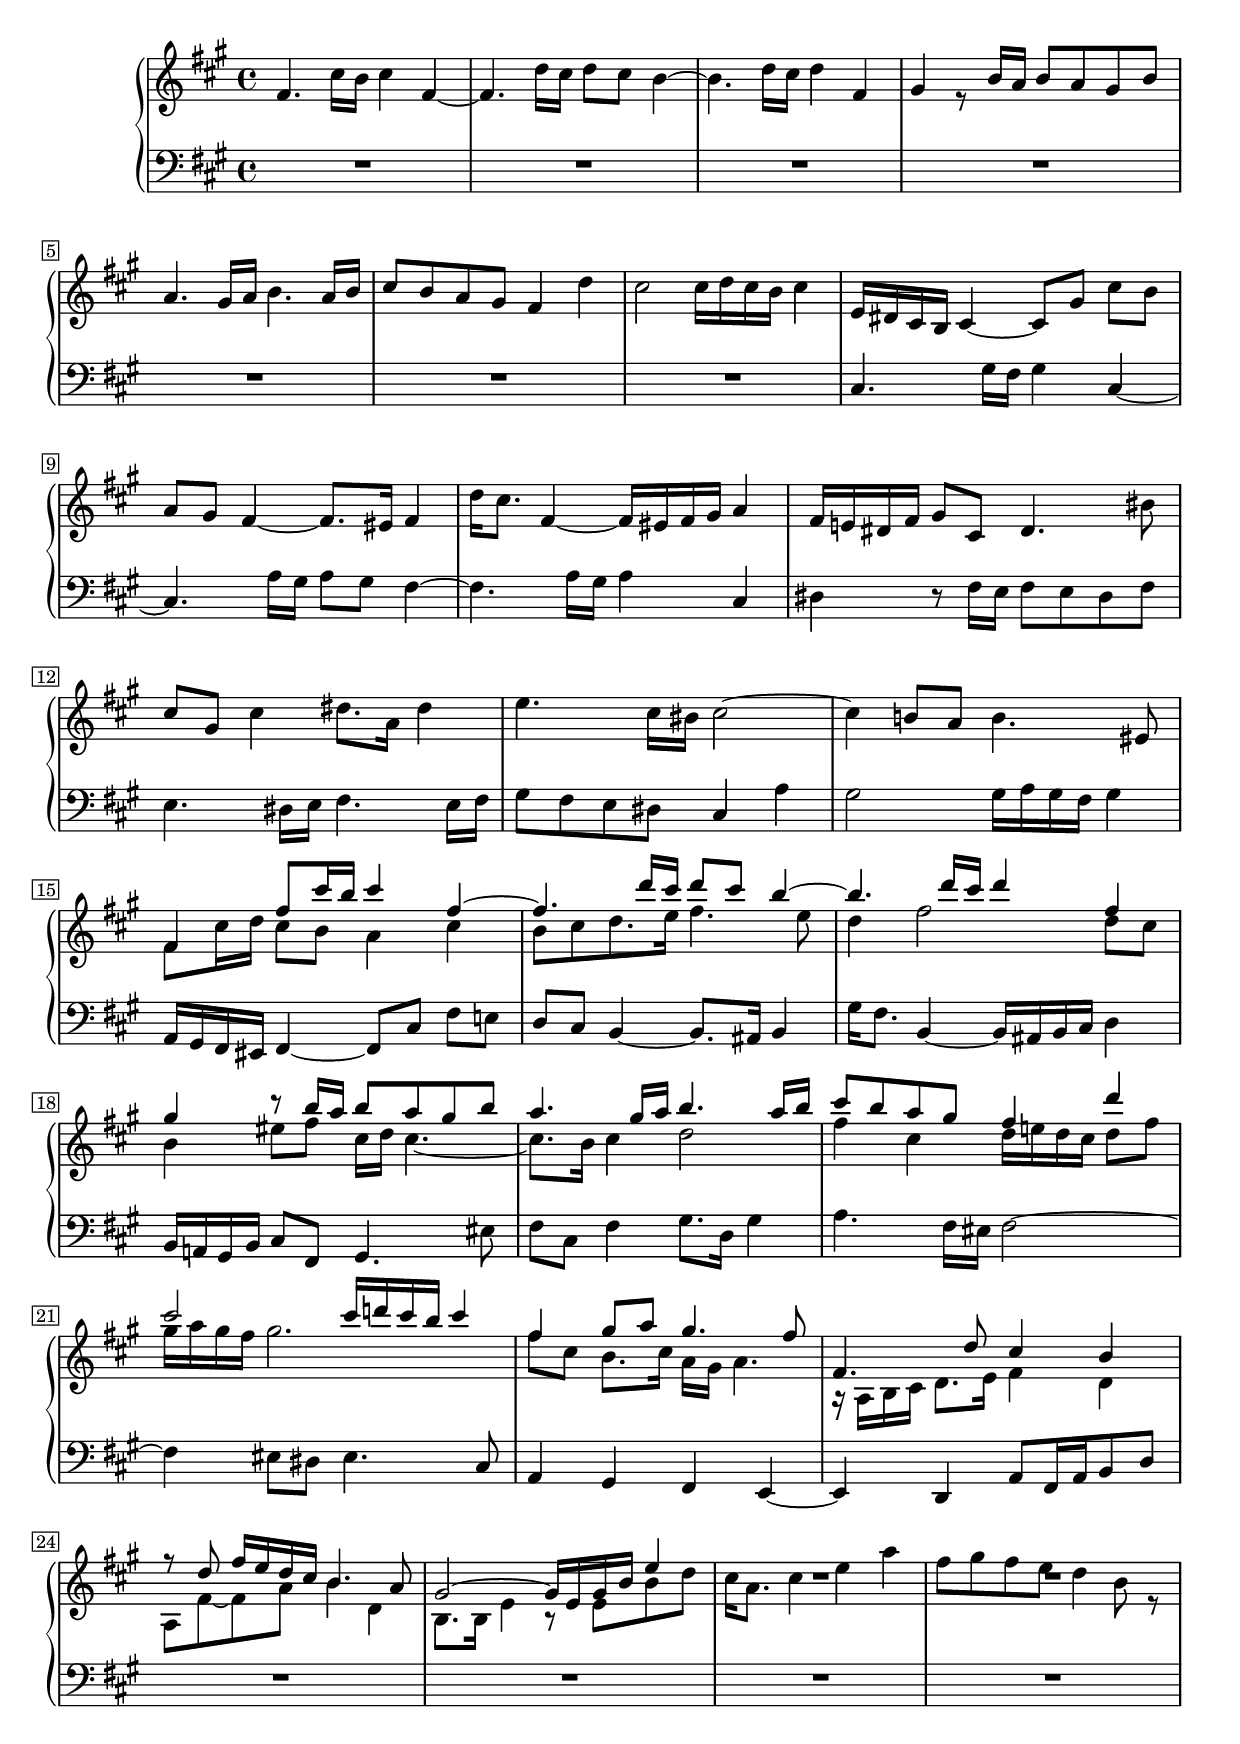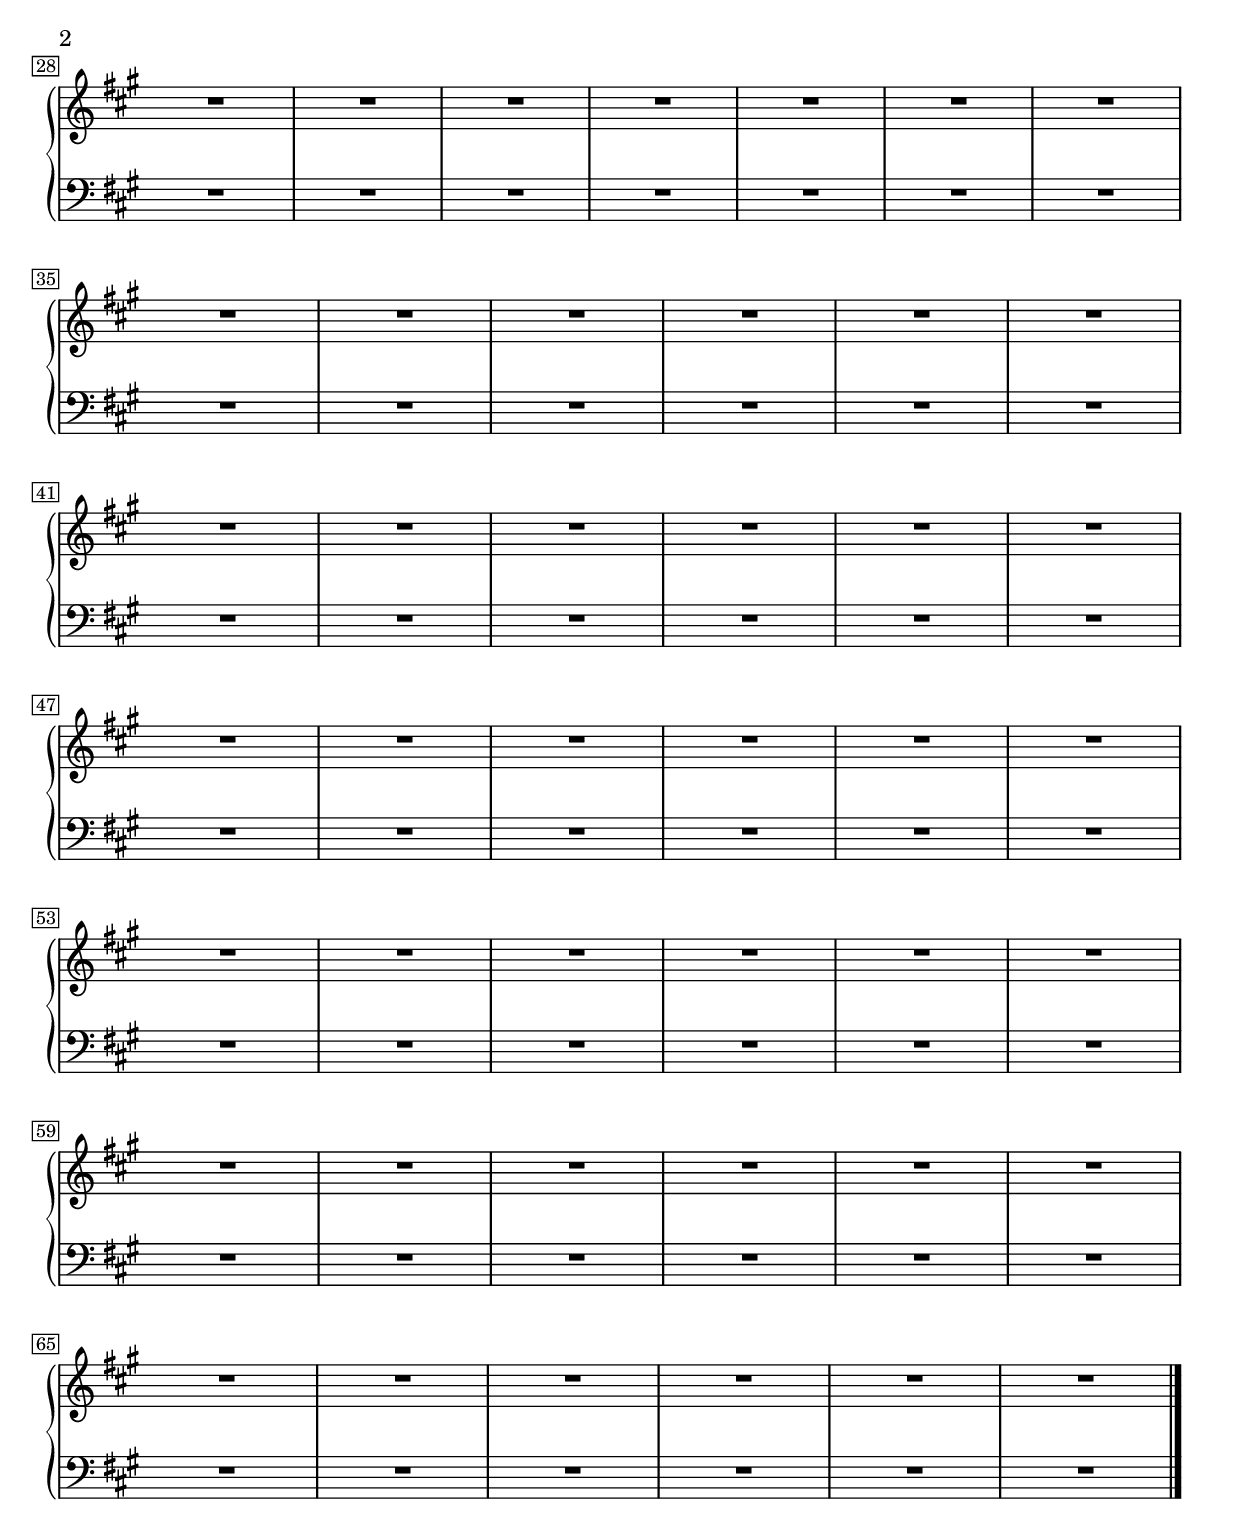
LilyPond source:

Global = {
  \key fis \minor
  \time 4/4
  \include "../global.ly"
}

Soprano = \context Voice = "one" \relative c' {
  \voiceOne
  \stemUp\tieUp
  \override MultiMeasureRest.staff-position = #0
  %1
  | s1*14
  | fis4 fis'8 cis'16 b cis4 fis,~
  | fis4. d'16 cis d8 cis b4~
  | b4. d16 cis d4 fis,
  | gis4 r8 b16 a b8 a gis b
  | a4. gis16 a b4. a16 b
  %20
  | cis8 b a gis fis4 d'
  | cis2 cis16 d cis b cis4
  | fis, gis8 a gis4. fis8
  | fis,4. d'8 cis4 b
  | r8 d fis16 e d cis b4. a8
  %25
  | gis2~ gis16 e gis b e4

  | R1*45
    \fine
}

Alto = \context Voice = "two" \relative c' {
  \voiceTwo
  \stemNeutral\tieNeutral
  \mergeDifferentlyDottedOn
  %1
  | fis4. cis'16 b cis4 fis,~
  | fis4. d'16 cis d8 cis b4~
  | b4. d16 cis d4 fis,
  | gis4 r8 b16 a b8 a gis b
  %5
  | a4. gis16 a b4. a16 b
  | cis8 b a gis fis4 d'
  | cis2 cis16 d cis b cis4
  | e,16 dis cis b cis4~ cis8 gis' cis[ b]
  | a gis fis4~ fis8. eis16 fis4
  %10
  | d'16 cis8. fis,4~ fis16 eis fis gis a4
  | fis16 e dis fis gis8 cis, dis4. bis'8
  | cis gis cis4 dis8. a16 dis4
  | e4. cis16 bis cis2~
  | cis4 b8 a b4. eis,8
  %15
  | \stemDown\tieDown
    fis8 cis'16 d cis8 b a4 cis
  | b8[ cis d8. e16] fis4. e8
  | d4 fis2 d8 cis
  | b4 eis8 fis cis16 d cis4.~
  | cis8. b16 cis4 d2
  %20
  | fis4 cis d16 e d cis d8 fis
  | gis16 a gis fis gis2.
  | fis8 cis b8. cis16 a gis a4.
  | r16 a, b cis d8. e16 fis4 d
  | a8 fis'~ fis a b4 d,
  %25
  | b8. b16 e4 r8 e b' d
  | cis16 a8. cis4 e a
  | fis8 gis fis e d4 b8 r
}

Tenor = \context Voice = "three" \relative c {
  \voiceThree
  \stemUp\tieUp
  \override Rest.staff-position = #0
  %1
}

Bass = \context Voice = "four" \relative c {
  \voiceFour
  \stemNeutral\tieNeutral
  \override MultiMeasureRest.staff-position = #0
  \override Rest.staff-position = #0
  %1
  | R1*7
  | cis4. gis'16 fis gis4 cis,~
  | cis4. a'16 gis a8 gis fis4~
  %10
  | fis4. a16 gis a4 cis,
  | dis4 r8 fis16 e fis8 e dis fis
  | e4. dis16 e fis4. e16 fis
  | gis8 fis e dis cis4 a'
  | gis2 gis16 a gis fis gis4
  %15
  | a,16 gis fis eis fis4~ fis8 cis' fis[ e]
  | d cis b4~ b8. ais16 b4
  | gis'16 fis8. b,4~ b16 ais b cis d4
  | b16 a gis b cis8 fis, gis4. eis'8
  | fis8 cis fis4 gis8. d16 gis4
  %20
  | a4. fis16 eis fis2~
  | fis4 eis8 dis eis4. cis8
  | a4 gis fis e~
  | e d a'8[ fis16 a b8 d]

  | R1*47
    \fine
}

\score {
  \new PianoStaff
  <<
    \accidentalStyle Score.piano
    \context Staff = "upper" <<
      \set Staff.midiInstrument = #"acoustic grand"
      \Global
      \clef treble
      \Soprano
      \Alto
    >>
    \context Staff = "lower" <<
      \set Staff.midiInstrument = #"acoustic grand"
      \Global
      \clef bass
      \Tenor
      \Bass
    >>
  >>
  \header {
    composer = "Andrea Turchetto"
    opus = ##f
    title = \markup { "Fugue on “The final countdown”" }
    subtitle = ##f
  }
  \layout {
    \context {
      \PianoStaff
      \override Parentheses.font-size = #-2
      \override TextScript.font-shape = #'italic
      \override TextScript.font-size = #-1
    }
  }
  \midi {
    \tempo 4 = 100
  }
}
